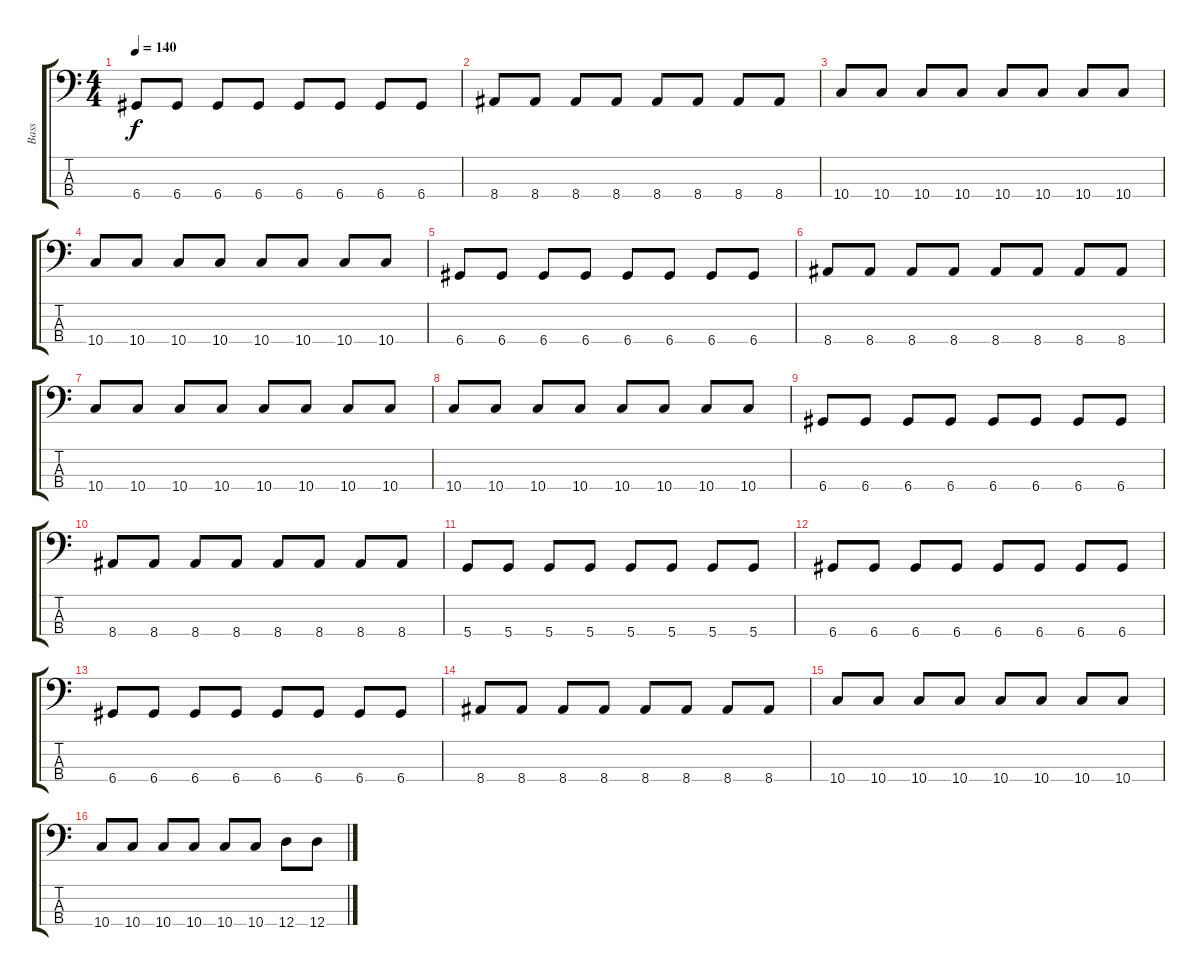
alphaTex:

\track ("Bass" "Bass") {instrument electricbasspick}
\staff {score tabs}
\tuning (G2 D2 A1 D1) {hide}
\ts (4 4)
\tempo 140
\clef f4
\ks c
6.4.8{dy f} 6.4.8 6.4.8 6.4.8 6.4.8 6.4.8 6.4.8 6.4.8 |
8.4.8 8.4.8 8.4.8 8.4.8 8.4.8 8.4.8 8.4.8 8.4.8 |
10.4.8 10.4.8 10.4.8 10.4.8 10.4.8 10.4.8 10.4.8 10.4.8 |
10.4.8 10.4.8 10.4.8 10.4.8 10.4.8 10.4.8 10.4.8 10.4.8 |
6.4.8 6.4.8 6.4.8 6.4.8 6.4.8 6.4.8 6.4.8 6.4.8 |
8.4.8 8.4.8 8.4.8 8.4.8 8.4.8 8.4.8 8.4.8 8.4.8 |
10.4.8 10.4.8 10.4.8 10.4.8 10.4.8 10.4.8 10.4.8 10.4.8 |
10.4.8 10.4.8 10.4.8 10.4.8 10.4.8 10.4.8 10.4.8 10.4.8 |
6.4.8 6.4.8 6.4.8 6.4.8 6.4.8 6.4.8 6.4.8 6.4.8 |
8.4.8 8.4.8 8.4.8 8.4.8 8.4.8 8.4.8 8.4.8 8.4.8 |
5.4.8 5.4.8 5.4.8 5.4.8 5.4.8 5.4.8 5.4.8 5.4.8 |
6.4.8 6.4.8 6.4.8 6.4.8 6.4.8 6.4.8 6.4.8 6.4.8 |
6.4.8 6.4.8 6.4.8 6.4.8 6.4.8 6.4.8 6.4.8 6.4.8 |
8.4.8 8.4.8 8.4.8 8.4.8 8.4.8 8.4.8 8.4.8 8.4.8 |
10.4.8 10.4.8 10.4.8 10.4.8 10.4.8 10.4.8 10.4.8 10.4.8 |
10.4.8 10.4.8 10.4.8 10.4.8 10.4.8 10.4.8 12.4.8 12.4.8
